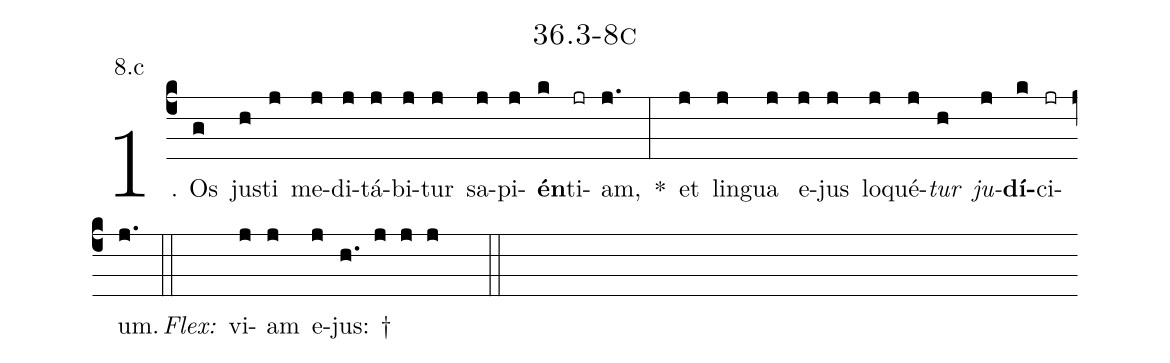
name: 36.3-8c;
annotation: 8.c;
%%
(c4)1. Os(g) jus(h)ti(j) me(j)di(j)tá(j)bi(j)tur(j) sa(j)pi(j)<b>én</b>(k)ti(jr)am,(j.) *(:) et(j) lin(j)gua(j) e(j)jus(j) lo(j)qué(j)<i>tur</i>(h) <i>ju</i>(j)<b>dí</b>(k)ci(jr)um.(j.) (::)
<i>Flex:</i>()  vi(j)am(j) e(j)jus: †(h. j j j  ::)

%E(j) u(j) o(h) u(j) a(k) e.(j.) (::)
